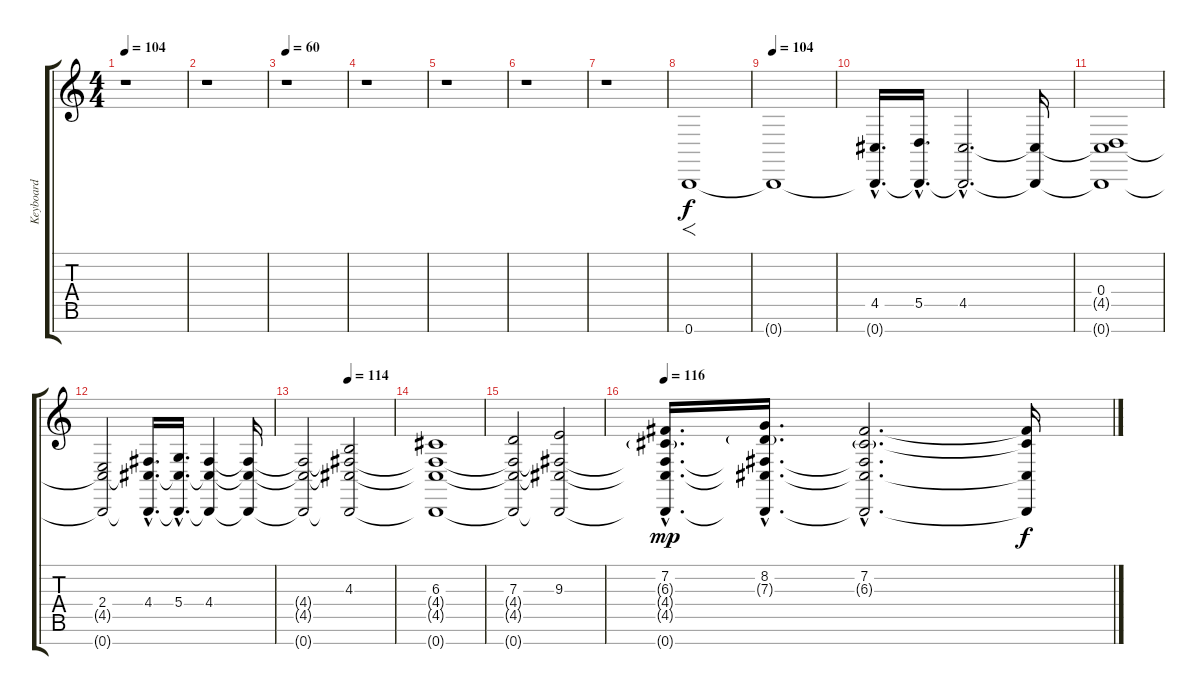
\track ("Keyboard" "Keyboard") {instrument pad2warm}
\staff {score tabs}
\tuning (E4 B3 G3 D3 A2 E2 B1) {hide}
\ts (4 4)
\tempo 104
\clef g2
\ks c
r.1{dy f} |
r.1 |
\tempo 60
r.1 |
r.1 |
r.1 |
r.1 |
r.1{volume 8} |
0.7.1{f} |
\tempo 104
0.7{t}.1 |
(4.5{hac} 0.7{hac t}).16{d} (5.5{hac} 0.7{hac t}).16{d} (4.5{hac} 0.7{hac t}).2{d} (4.5{t} 0.7{t}).16 |
(0.4 4.5{t} 0.7{t}).1 |
(2.4 4.5{t} 0.7{t}).2 (4.4{hac} 4.5{hac t} 0.7{hac t}).16{d} (5.4{hac} 4.5{hac t} 0.7{hac t}).16{d} (4.4 4.5{t} 0.7{t}).4 (4.4{t} 4.5{t} 0.7{t}).16 |
\tempo (114 0.5)
(4.4{t} 4.5{t} 0.7{t}).2 (4.3 4.4{t} 4.5{t} 0.7{t}).2 |
(6.3 4.4{t} 4.5{t} 0.7{t}).1 |
(7.3 4.4{t} 4.5{t} 0.7{t}).2 (9.3 4.4{t} 4.5{t} 0.7{t}).2 |
\tempo 116
(7.2{hac} 6.3{g hac} 4.4{hac t} 4.5{hac t} 0.7{hac t}).16{d dy mp} (8.2{hac} 7.3{g hac} 4.4{hac t} 4.5{hac t} 0.7{hac t}).16{d} (7.2{hac} 6.3{g hac} 4.4{hac t} 4.5{hac t} 0.7{hac t}).2{d} (7.2{t} 6.3{t} 4.5{t} 0.7{t}).16{dy f}
